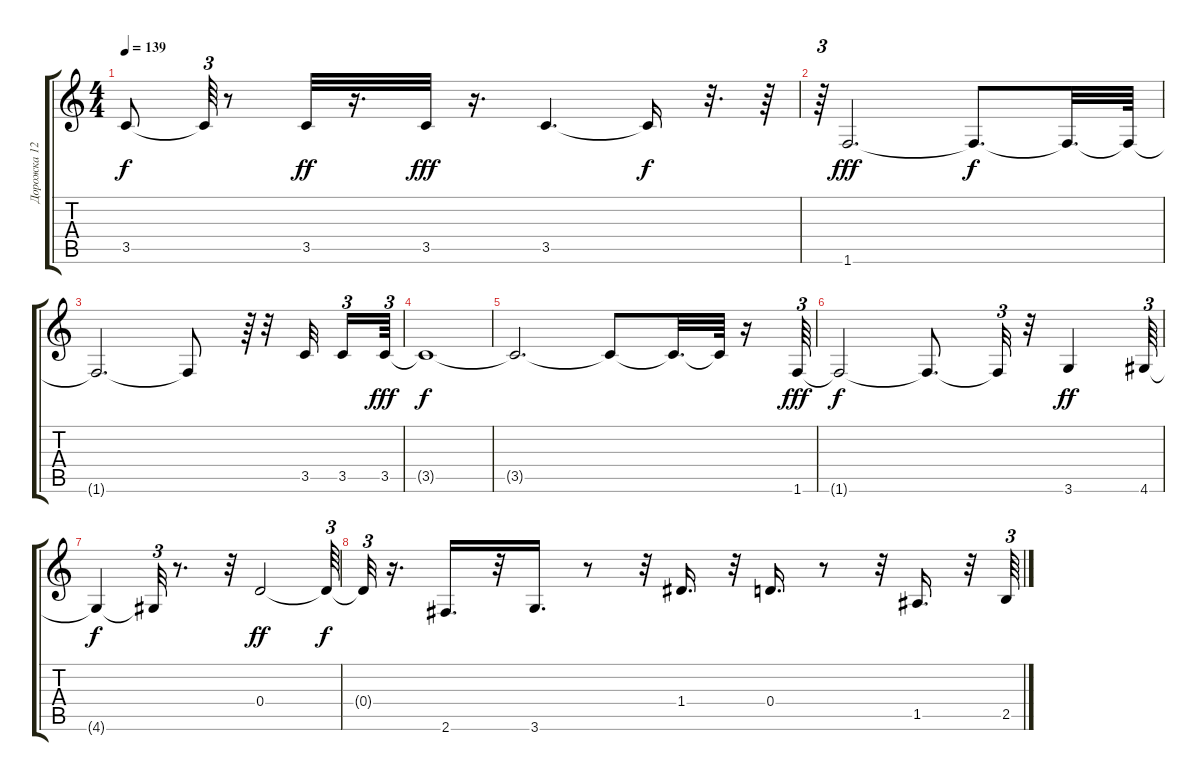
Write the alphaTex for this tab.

\track ("Дорожка 12" "Дорожка 12") {instrument distortionguitar}
\staff {score tabs}
\tuning (E4 B3 G3 D3 A2 E2) {hide}
\ts (4 4)
\tempo 139
\clef g2
\ks c
3.5{t}.8{dy f} 3.5{t}.64{tu (3 2)} r.8 3.5.32{dy ff} r.16{d} 3.5.32{dy fff} r.16{d} 3.5.4{d} 3.5{t}.16{dy f} r.32{d} r.64 |
r.64{tu (3 2)} 1.6.2{d dy fff} 1.6{t}.8{d dy f} 1.6{t}.32{d} 1.6{t}.64 |
1.6{t}.2{d} 1.6{t}.8 r.64{tu (3 2)} r.32 3.5.32{beam splitsecondary} 3.5.16{tu (3 2)} 3.5.64{tu (3 2) dy fff} |
3.5{t}.1{dy f} |
3.5{t}.2{d} 3.5{t}.8 3.5{t}.32{d} 3.5{t}.64 r.16 1.6.64{tu (3 2) dy fff} |
1.6{t}.2{dy f} 1.6{t}.8{d} 1.6{t}.32{tu (3 2)} r.32 3.6.4{dy ff} 4.6.64{tu (3 2)} |
4.6{t}.4{dy f} 4.6{t}.32{tu (3 2)} r.8{d} r.32 0.4.2{dy ff} 0.4{t}.64{tu (3 2) dy f} |
0.4{t}.32{tu (3 2)} r.16{d} 2.6.16{d} r.32 3.6.16{d} r.8 r.32 1.4.16{d} r.32 0.4.16{d} r.8 r.32 1.5.16{d} r.32 2.5.64{tu (3 2)}
